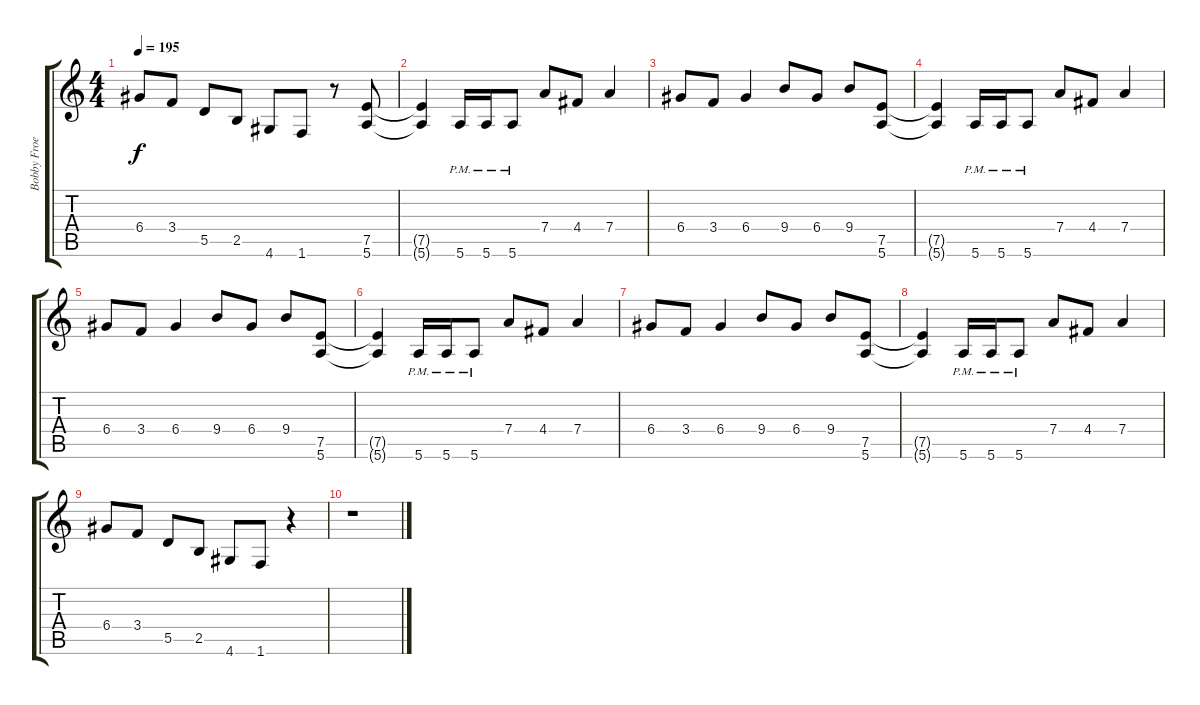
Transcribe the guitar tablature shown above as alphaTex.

\track ("Bobby Froese" "Bobby Froe") {instrument distortionguitar}
\staff {score tabs}
\tuning (E4 B3 G3 D3 A2 E2) {hide}
\ts (4 4)
\tempo 195
\clef g2
\ks c
6.4.8{dy f} 3.4.8 5.5.8 2.5.8 4.6.8 1.6.8 r.8 (7.5 5.6).8 |
(7.5{t} 5.6{t}).4 5.6{pm}.16 5.6{pm}.16 5.6{pm}.8 7.4.8 4.4.8 7.4.4 |
6.4.8 3.4.8 6.4.4 9.4.8 6.4.8 9.4.8 (7.5 5.6).8 |
(7.5{t} 5.6{t}).4 5.6{pm}.16 5.6{pm}.16 5.6{pm}.8 7.4.8 4.4.8 7.4.4 |
6.4.8 3.4.8 6.4.4 9.4.8 6.4.8 9.4.8 (7.5 5.6).8 |
(7.5{t} 5.6{t}).4 5.6{pm}.16 5.6{pm}.16 5.6{pm}.8 7.4.8 4.4.8 7.4.4 |
6.4.8 3.4.8 6.4.4 9.4.8 6.4.8 9.4.8 (7.5 5.6).8 |
(7.5{t} 5.6{t}).4 5.6{pm}.16 5.6{pm}.16 5.6{pm}.8 7.4.8 4.4.8 7.4.4 |
6.4.8 3.4.8 5.5.8 2.5.8 4.6.8 1.6.8 r.4 |
r.1
